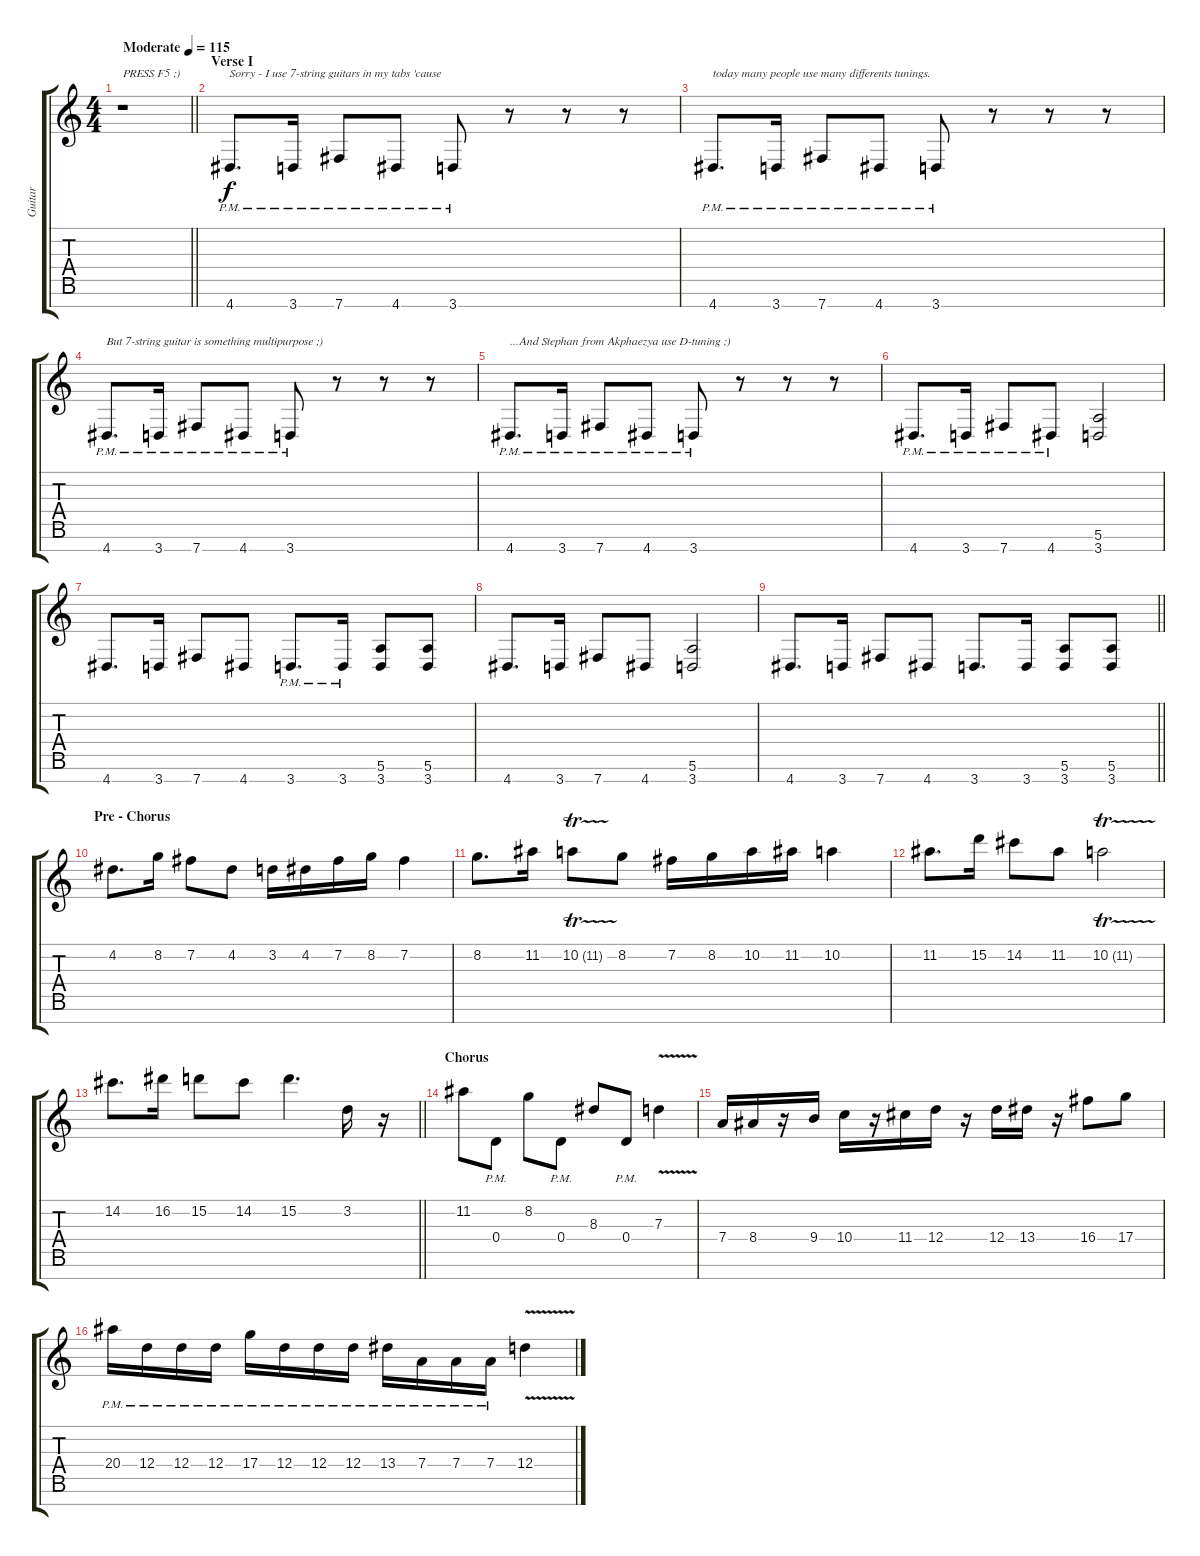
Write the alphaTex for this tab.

\track ("Guitar" "Guitar") {instrument distortionguitar}
\staff {score tabs}
\tuning (E4 B3 G3 D3 A2 E2 B1) {hide}
\ts (4 4)
\tempo (115 "Moderate")
\clef g2
\barLineRight lightlight
\ks c
r.1{txt "PRESS F5 ;)" dy f instrument distortionguitar} |
\section ("" "Verse I")
4.7{pm}.8{d txt "Sorry - I use 7-string guitars in my tabs 'cause"} 3.7{pm}.16 7.7{pm}.8 4.7{pm}.8 3.7{pm}.8 r.8 r.8 r.8 |
4.7{pm}.8{d txt "today many people use many differents tunings."} 3.7{pm}.16 7.7{pm}.8 4.7{pm}.8 3.7{pm}.8 r.8 r.8 r.8 |
4.7{pm}.8{d txt "But 7-string guitar is something multipurpose ;)"} 3.7{pm}.16 7.7{pm}.8 4.7{pm}.8 3.7{pm}.8 r.8 r.8 r.8 |
4.7{pm}.8{d txt "...And Stephan from Akphaezya use D-tuning ;)"} 3.7{pm}.16 7.7{pm}.8 4.7{pm}.8 3.7{pm}.8 r.8 r.8 r.8 |
4.7{pm}.8{d} 3.7{pm}.16 7.7{pm}.8 4.7{pm}.8 (5.6 3.7).2 |
4.7.8{d} 3.7.16 7.7.8 4.7.8 3.7{pm}.8{d} 3.7{pm}.16 (5.6 3.7).8 (5.6 3.7).8 |
4.7.8{d} 3.7.16 7.7.8 4.7.8 (5.6 3.7).2 |
\barLineRight lightlight
4.7.8{d} 3.7.16 7.7.8 4.7.8 3.7.8{d} 3.7.16 (5.6 3.7).8 (5.6 3.7).8 |
\section ("" "Pre - Chorus")
4.2.8{d} 8.2.16 7.2.8 4.2.8 3.2.16 4.2.16 7.2.16 8.2.16 7.2.4 |
8.2.8{d} 11.2.16 10.2{tr (11 32)}.8 8.2.8 7.2.16 8.2.16 10.2.16 11.2.16 10.2.4 |
11.2.8{d} 15.2.16 14.2.8 11.2.8 10.2{tr (11 32)}.2 |
\barLineRight lightlight
14.2.8{d} 16.2.16 15.2.8 14.2.8 15.2.4{d} 3.2.16 r.16 |
\section ("" "Chorus")
11.2.8 0.4{pm}.8 8.2.8 0.4{pm}.8 8.3.8 0.4{pm}.8 7.3{v}.4 |
7.4.16 8.4.16 r.16 9.4.16 10.4.16 r.16 11.4.16 12.4.16 r.16 12.4.16 13.4.16 r.16 16.4.8 17.4.8 |
20.4{pm}.16 12.4{pm}.16 12.4{pm}.16 12.4{pm}.16 17.4{pm}.16 12.4{pm}.16 12.4{pm}.16 12.4{pm}.16 13.4{pm}.16 7.4{pm}.16 7.4{pm}.16 7.4{pm}.16 12.4{v}.4
